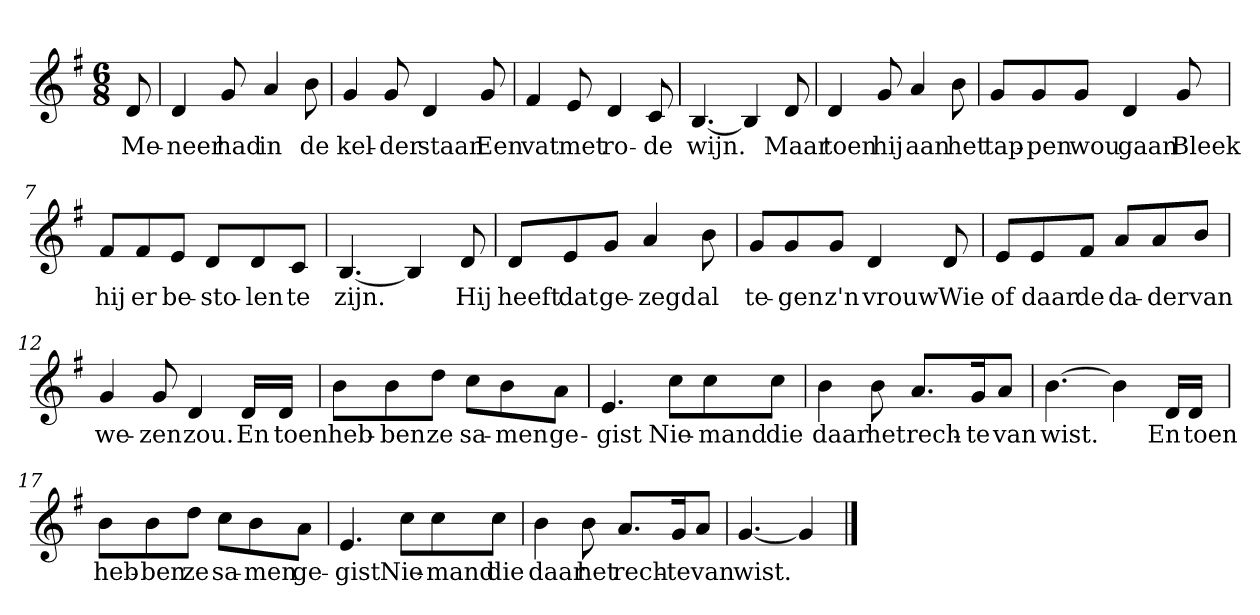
**kern	**text
*part1	*part1
*staff1	*staff1
*clefG2	*
*k[f#]	*
*G:	*
*M6/8	*
*MM120	*
=	=
8d	Me-
=1	=1
4d	-neer
8g	had
4a	in
8b	de
=2	=2
4g	kel-
8g	-der
4d	staan
8g	Een
=3	=3
4f#	vat
8e	met
4d	ro-
8c	-de
=4	=4
[4.B	wijn.
4B]	.
8d	Maar
=5	=5
4d	toen
8g	hij
4a	aan
8b	het
=6	=6
8g/L	tap-
8g/	-pen
8g/J	wou
4d	gaan
8g	Bleek
=7	=7
8f#/L	hij
8f#/	er
8e/J	be-
8d/L	-sto-
8d/	-len
8c/J	te
=8	=8
[4.B	zijn.
4B]	.
8d	Hij
=9	=9
8d/L	heeft
8e/	dat
8g/J	ge-
4a	-zegd
8b	al
=10	=10
8g/L	te-
8g/	-gen
8g/J	z'n
4d	vrouw
8d	Wie
=11	=11
8e/L	of
8e/	daar
8f#/J	de
8a/L	da-
8a/	-der
8b/J	van
=12	=12
4g	we-
8g	-zen
4d	zou.
16d/LL	En
16d/JJ	toen
=13	=13
8b\L	heb-
8b\	-ben
8dd\J	ze
8cc\L	sa-
8b\	-men
8a\J	ge-
=14	=14
4.e	-gist
8cc\L	Nie-
8cc\	-mand
8cc\J	die
=15	=15
4b	daar
8b	het
8.a/L	rech-
16g/K	-te
8a/J	van
=16	=16
[4.b	wist.
4b]	.
16d/LL	En
16d/JJ	toen
=17	=17
8b\L	heb-
8b\	-ben
8dd\J	ze
8cc\L	sa-
8b\	-men
8a\J	ge-
=18	=18
4.e	-gist
8cc\L	Nie-
8cc\	-mand
8cc\J	die
=19	=19
4b	daar
8b	het
8.a/L	rech-
16g/K	-te
8a/J	van
=20	=20
[4.g	wist.
4g]	.
==	==
*-	*-
